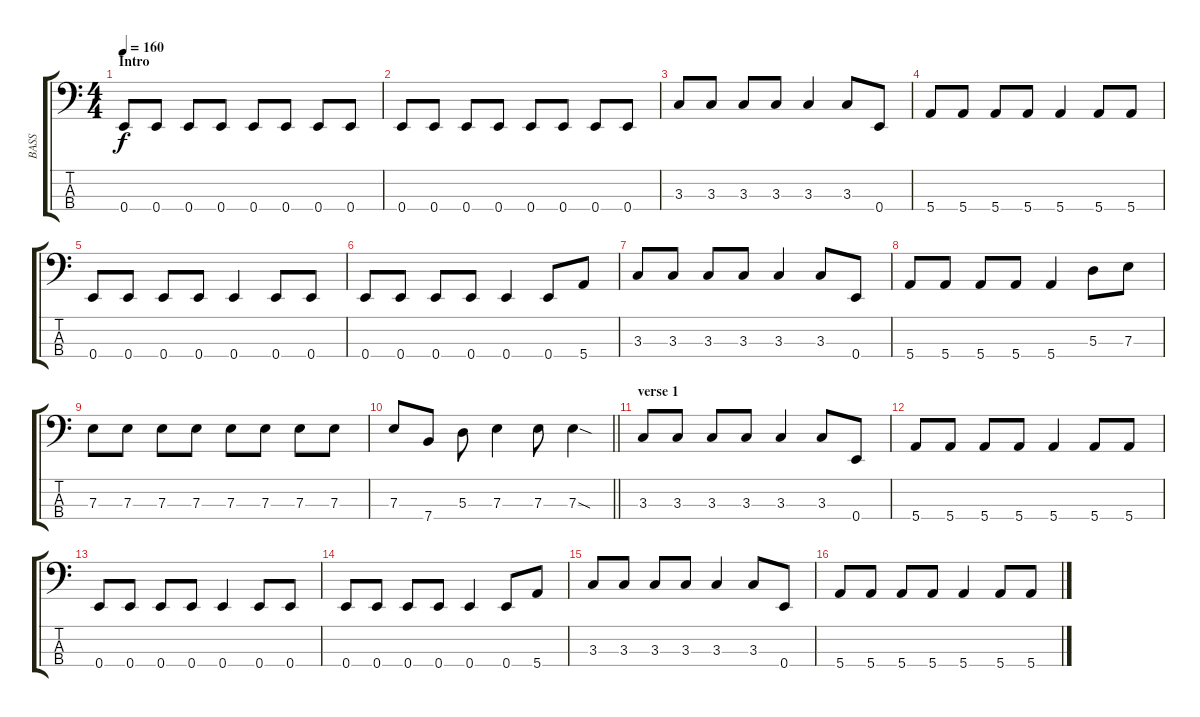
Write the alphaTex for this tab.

\track ("BASS" "BASS") {instrument electricbassfinger}
\staff {score tabs}
\tuning (G2 D2 A1 E1) {hide}
\ts (4 4)
\section ("" "Intro")
\tempo 160
\clef f4
\ks c
0.4.8{dy f instrument electricbassfinger} 0.4.8 0.4.8 0.4.8 0.4.8 0.4.8 0.4.8 0.4.8 |
0.4.8 0.4.8 0.4.8 0.4.8 0.4.8 0.4.8 0.4.8 0.4.8 |
3.3.8 3.3.8 3.3.8 3.3.8 3.3.4 3.3.8 0.4.8 |
5.4.8 5.4.8 5.4.8 5.4.8 5.4.4 5.4.8 5.4.8 |
0.4.8 0.4.8 0.4.8 0.4.8 0.4.4 0.4.8 0.4.8 |
0.4.8 0.4.8 0.4.8 0.4.8 0.4.4 0.4.8 5.4.8 |
3.3.8 3.3.8 3.3.8 3.3.8 3.3.4 3.3.8 0.4.8 |
5.4.8 5.4.8 5.4.8 5.4.8 5.4.4 5.3.8 7.3.8 |
7.3.8 7.3.8 7.3.8 7.3.8 7.3.8 7.3.8 7.3.8 7.3.8 |
\barLineRight lightlight
7.3.8 7.4.8 5.3.8 7.3.4 7.3.8 7.3{sod}.4 |
\section ("" "verse 1")
3.3.8 3.3.8 3.3.8 3.3.8 3.3.4 3.3.8 0.4.8 |
5.4.8 5.4.8 5.4.8 5.4.8 5.4.4 5.4.8 5.4.8 |
0.4.8 0.4.8 0.4.8 0.4.8 0.4.4 0.4.8 0.4.8 |
0.4.8 0.4.8 0.4.8 0.4.8 0.4.4 0.4.8 5.4.8 |
3.3.8 3.3.8 3.3.8 3.3.8 3.3.4 3.3.8 0.4.8 |
5.4.8 5.4.8 5.4.8 5.4.8 5.4.4 5.4.8 5.4.8
